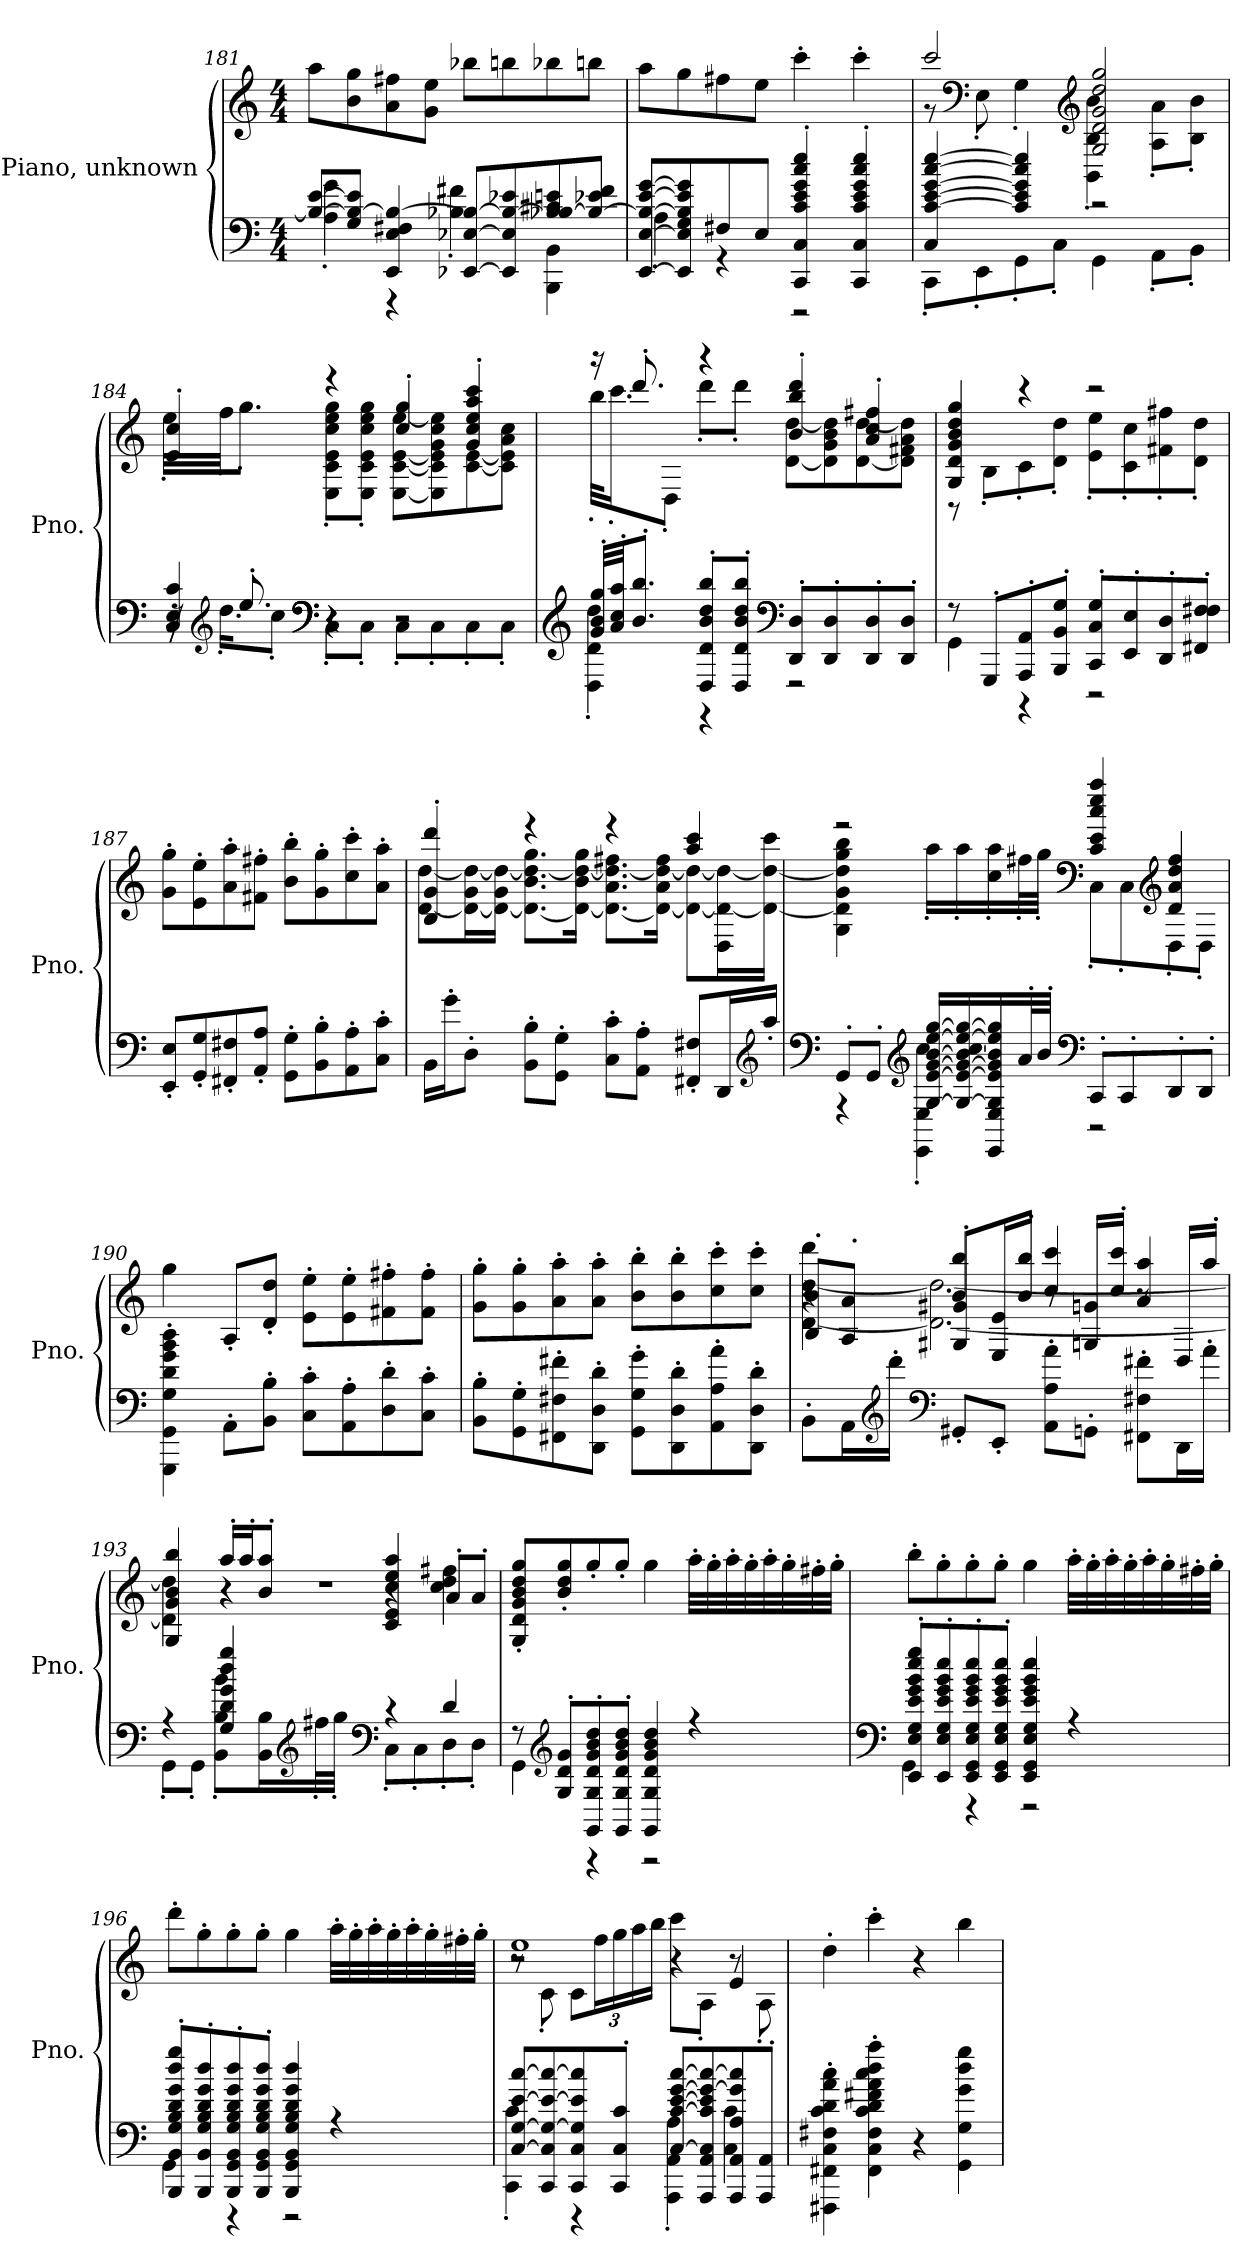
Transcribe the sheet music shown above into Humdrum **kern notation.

**kern	**kern
*part1	*part1
*staff2	*staff1
*I"Piano, unknown	*
*I'Pno.	*
*clefF4	*clefG2
*k[]	*k[]
*M4/4	*M4/4
=181	=181
*^	*
8B/_ [8e/L	4A\' 4g\'	8aa\L
8G/ 8B/_ 8e/]J	.	8b\ 8gg\
4EE/ 4E/ 4F#X/ 4B/_	4r	8a\ 8ff#X\
.	.	8g\ 8ee\J
[8EE-X/ [8E-X/ 8B/_L	4B-X\' 4f#X\'	8bb-X\L
8EE-/] 8E-/] 8B/_ 8e-X/	.	8bbn\
8B-X/ 8B/_ 8c#X/ 8en/	4BBB\ 4BB\	8bb-X\
8B/_ 8e-X/ 8f#/J	.	8bbn\J
=182	=182	=182
[8EE/ [8E/ 8B/_ [8e/ [8g/L	4A'\	8aa\L
8EE/] 8E/] 8G/ 8B/] 8e/] 8g/]	.	8gg\
8F#X/	4r	8ff#X\
8E/J	.	8ee\J
4CC/' 4C/' 4c/' 4e/' 4g/' 4cc/' 4ee/'	2r	4ccc'\
4CC/' 4C/' 4c/' 4e/' 4g/' 4cc/' 4ee/'	.	4ccc'\
!!LO:LB:g=z
=183	=183	=183
*	*	*^
4C/ [4c/ [4e/ [4g/ [4cc/ [4ee/	8CC'\L	2ccc/	8r
*	*	*clefF4	*
.	8EE'\	.	8E'\
4c/] 4e/] 4g/] 4cc/] 4ee/]	8GG'\	.	4G'\
.	8C'\J	.	.
*	*	*clefG2	*
2r	4GG\	2G/ 2d/ 2g/ 2dd/ 2gg/	4BB\' 4B\' 4b\'
.	8AA'\L	.	8A\' 8a\'L
.	8BB'\J	.	8B\' 8b\'J
=184	=184	=184	=184
*	*^	*	*
16r	32r	4C/ 4E/ 4c/	4e/' 4cc/'	32ee'\LLL
*clefG2	*	*	*	*
.	16.dd'\KL	.	.	32ff'\JJ
8.ee'/	.	.	.	8.gg'\J
.	8cc'\J	.	.	.
*clefF4	*	*	*	*
4r	8C'\L	4r	4r	8E\' 8c\' 8e\' 8cc\' 8ee\' 8gg\'L
.	8C'\J	.	.	8E\' 8c\' 8e\' 8cc\' 8ee\' 8gg\'J
2r	8C'\L	2r	4cc/' 4gg/'	[8E\ [8c\ [8e\ [8ee\L
.	8C'\	.	.	8E\] 8c\] 8e\] 8g\ 8cc\ 8ee\]
.	8C'\	.	4g/' 4cc/' 4ee/' 4aa/' 4ccc/'	[8c\ [8e\
.	8C'\J	.	.	8c\] 8e\] 8a\ 8cc\J
*v	*v	*v	*	*
!!LO:LB:g=z	!!
=185	=185	=185
*clefG2	*	*
*^	*	*
32g/' 32b/' 32gg/'LLL	4D\' 4d\' 4dd\'	16r	32bb'\KLL
32a/' 32cc/' 32aa/'JJ	.	.	16.ccc'\J
8.b/' 8.bb/'J	.	8.ddd'/	.
.	.	.	8D'\J
8D/' 8d/' 8b/' 8dd/' 8bb/'L	4r	4r	8ddd'\L
8D/' 8d/' 8b/' 8dd/' 8bb/'J	.	.	8ddd'\J
*clefF4	*	*	*
8DD/' 8D/'L	2r	4b/' 4bb/' 4ddd/'	[8d\ [8dd\L
8DD/' 8D/'	.	.	8d\] 8g\ 8b\ 8dd\]
8DD/' 8D/'	.	4a/' 4cc/' 4ff#X/'	[8d\ [8dd\
8DD/' 8D/'J	.	.	8d\] 8f#X\ 8a\ 8dd\]J
=186	=186	=186	=186
8r	4GG\	4G/ 4d/ 4g/ 4b/ 4dd/ 4gg/	8r
8GGG'/L	.	.	8B'\L
8AAA/' 8AA/'	4r	4r	8c'\
8BBB/' 8BB/' 8G/'J	.	.	8d\' 8dd\'J
8CC/' 8C/' 8G/'L	2r	2r	8e\' 8ee\'L
8EE/' 8E/'	.	.	8c\' 8cc\'
8DD/' 8D/'	.	.	8f#X\' 8ff#X\'
8FF#X/' 8F/' 8F#X/'J	.	.	8d\' 8dd\'J
*v	*v	*	*
*	*v	*v
=187	=187
8EE/' 8E/'L	8g\' 8gg\'L
8GG/' 8G/'	8e\' 8ee\'
8FF#X/' 8F#X/'	8a\' 8aa\'
8AA/' 8A/'J	8f#X\' 8ff#X\'J
8GG\' 8G\'L	8b\' 8bb\'L
8BB\' 8B\'	8g\' 8gg\'
8AA\' 8A\'	8cc\' 8ccc\'
8C\' 8c\'J	8a\' 8aa\'J
!!LO:LB:g=z
=188	=188
*	*^
16BB\LL	4B/' 4g/' 4ddd/'	[8d\ [8dd\L
16g'\J	.	.
8D'\J	.	16d\_ 16g\ 16dd\_L
.	.	16d\_ 16g\ 16dd\_JJ
8BB\' 8B\'L	4r	8.d\_ 8.b\ 8.dd\_ 8.gg\L
8GG\' 8G\'J	.	.
.	.	16d\_ 16b\ 16dd\_ 16gg\Jk
8C\' 8c\'L	4r	8.d\_ 8.a\ 8.dd\_ 8.ff#X\L
8AA\' 8A\'J	.	.
.	.	16d\_ 16a\ 16dd\_ 16ff#\Jk
8FF#X/' 8F#X/'L	4aa/ 4ccc/	8d\_ 8dd\_L
16DD/L	.	16D\ 16d\_ 16dd\_L
*clefG2	*	*
16aa'/JJ	.	16d\_ 16dd\_ 16ccc\JJ
=189	=189	=189
*clefF4	*	*
*^	*	*
8GG'/L	4r	2r	4G\ 4d\] 4g\ 4dd\] 4gg\ 4bb\
8GG'/J	.	.	.
*clefG2	*	*	*
[16G/ [16e/ [16g/ [16b/ [16ee/ [16gg/LL	4EE\' 4E\' 4cc\'	.	16aa'\LL
16G/_ 16e/_ 16g/_ 16b/_ 16cc/ 16ee/_ 16gg/_	.	.	16aa'\
16EE/ 16E/ 16G/] 16e/] 16g/] 16b/] 16ee/] 16gg/]	.	.	16cc\' 16aa\'
32a'/L	.	.	32ff#X'\L
32b'/JJJ	.	.	32gg'\JJJ
*clefF4	*	*clefF4	*
8CC'/L	2r	4c/ 4e/ 4cc/ 4ee/ 4aa/	8C'\L
8CC'/	.	.	8C'\
*	*	*clefG2	*
8DD'/	.	4d/ 4a/ 4dd/ 4ff#/	8D'\
8DD'/J	.	.	8D'\J
*v	*v	*	*
*	*v	*v
!!LO:PB:g=z
=190	=190
4GGG\' 4GG\' 4G\' 4d\' 4g\' 4b\' 4dd\'	4gg\
8AA'\L	8A'/L
8BB\' 8B\'J	8d/' 8dd/'J
8C\' 8c\'L	8e\' 8ee\'L
8AA\' 8A\'	8e\' 8ee\'
8D\' 8d\'	8f#X\' 8ff#X\'
8C\' 8c\'J	8f#\' 8ff#\'J
=191	=191
8BB\' 8B\'L	8g\' 8gg\'L
8GG\' 8G\'	8g\' 8gg\'
8FF#X\' 8F#X\' 8f#X\'	8a\' 8aa\'
8DD\' 8D\' 8d\'J	8a\' 8aa\'J
8GG\' 8G\' 8g\'L	8b\' 8bb\'L
8DD\' 8D\' 8d\'	8b\' 8bb\'
8AA\' 8A\' 8a\'	8cc\' 8ccc\'
8DD\' 8D\' 8d\'J	8cc\' 8ccc\'J
=192	=192
*	*^
*	*	*^
8BB'\L	4r	[4d\ [4dd\ 4ddd\	8B/' 8b/'L
16AA\L	.	.	8A/' 8a/'J
*clefG2	*	*	*
16ddd'\JJ	.	.	.
*clefF4	*	*	*
8GG#X'/L	4b/ 4bb/	2.d\_ 2.dd\_	8G#X/' 8g#X/'L
8EE'/J	.	.	16E/ 16e/L
.	.	.	16b/' 16bb/'JJ
8AA\' 8A\' 8a\'L	4cc/ 4ccc/	.	8r
8GGn'\J	.	.	16Gn/ 16gn/LL
.	.	.	16cc/' 16ccc/'JJ
8FF#X\' 8F#X\' 8f#X\'L	4a/ 4aa/	.	8r
16DD\L	.	.	16D/LL
16a'\JJ	.	.	16aa'/JJ
!!LO:LB:g=z	!!	!!
=193	=193	=193	=193
*^	*	*	*
4r	8GG'\L	1r	4d\] 4dd\]	4G/ 4g/ 4b/ 4bb/
.	8GG'\J	.	.	.
4G/ 4d/ 4g/ 4dd/ 4gg/	8BB\' 8B\' 8b\'L	.	4r	16aa'/LL
.	.	.	.	16aa'/J
.	16BB\ 16B\L	.	.	8b/' 8aa/'J
*clefG2	*	*	*	*
.	32ff#X'\L	.	.	.
.	32gg'\JJJ	.	.	.
*clefF4	*	*	*	*
4r	8C'\L	.	4r	4c/ 4e/ 4cc/ 4ee/ 4aa/
.	8C'\	.	.	.
4d/	8D'\	.	4cc\ 4dd\ 4ff#X\	8a'/L
.	8D'\J	.	.	8a'/J
*	*	*v	*v	*v
=194	=194	=194
8r	4GG\	8G/' 8d/' 8g/' 8b/' 8dd/' 8gg/'L
*clefG2	*	*
8G/' 8d/' 8g/'L	.	8b/' 8dd/' 8gg/'
8GG/' 8G/' 8d/' 8g/' 8b/' 8dd/'	4r	8gg'/
8GG/' 8G/' 8d/' 8g/' 8b/' 8dd/'J	.	8gg'/J
4GG/ 4G/ 4d/ 4g/ 4b/ 4dd/	2r	4gg\
4r	.	32aa'\LLL
.	.	32gg'\
.	.	32aa'\
.	.	32gg'\
.	.	32aa'\
.	.	32gg'\
.	.	32ff#X'\
.	.	32gg'\JJJ
!!LO:LB:g=z
=195	=195	=195
*clefF4	*	*
8EE/' 8E/' 8G/' 8e/' 8g/' 8b/' 8ee/' 8gg/'L	4GG\	8bb'\L
8EE/' 8E/' 8G/' 8e/' 8g/' 8b/' 8ee/'	.	8gg'\
8EE/' 8GG/' 8E/' 8G/' 8e/' 8g/' 8b/' 8ee/'	4r	8gg'\
8EE/' 8GG/' 8E/' 8G/' 8e/' 8g/' 8b/' 8ee/'J	.	8gg'\J
4EE/ 4GG/ 4E/ 4G/ 4e/ 4g/ 4b/ 4ee/	2r	4gg\
4r	.	32aa'\LLL
.	.	32gg'\
.	.	32aa'\
.	.	32gg'\
.	.	32aa'\
.	.	32gg'\
.	.	32ff#X'\
.	.	32gg'\JJJ
=196	=196	=196
8BBB/' 8BB/' 8G/' 8B/' 8d/' 8g/' 8dd/' 8gg/'L	4GG\	8ddd'\L
8BBB/' 8BB/' 8G/' 8B/' 8d/' 8g/' 8dd/'	.	8gg'\
8BBB/' 8GG/' 8BB/' 8G/' 8B/' 8d/' 8g/' 8dd/'	4r	8gg'\
8BBB/' 8GG/' 8BB/' 8G/' 8B/' 8d/' 8g/' 8dd/'J	.	8gg'\J
4BBB/ 4GG/ 4BB/ 4G/ 4B/ 4d/ 4g/ 4dd/	2r	4gg\
4r	.	32aa'\LLL
.	.	32gg'\
.	.	32aa'\
.	.	32gg'\
.	.	32aa'\
.	.	32gg'\
.	.	32ff#X'\
.	.	32gg'\JJJ
!!LO:LB:g=z
=197	=197	=197
*	*	*^
*	*	*	*^
[8C/ [8G/ [8e/ [8cc/L	4CC\' 4c\'	1ee	8r	2r
8CC/ 8C/] 8G/_ 8e/_ 8cc/_	.	.	8c'\	.
*	*	*	*Xbrackettup	*
8CC/ 8C/ 8G/] 8e/] 8cc/]	4r	.	12c\L	.
.	.	.	24ff\L	.
8CC/' 8C/' 8c/'J	.	.	24gg\	.
.	.	.	24aa\	.
.	.	.	24bb\JJ	.
[8C/ [8c/ [8e/ [8g/ [8cc/L	4AAA\' 4AA\' 4A\'	.	8ccc\L	4r
8AAA/ 8AA/ 8C/] 8c/] 8e/] 8g/_ 8cc/_	.	.	8A'\J	.
8AAA/ 8AA/ 8A/ 8g/] 8cc/]	4C\ 4c\	.	8r	4e/
8AAA/' 8AA/'J	.	.	8A'\	.
*v	*v	*	*	*
*	*v	*v	*v
=198	=198
4FFF#X\' 4FF#X\' 4C\' 4F#X\' 4c\' 4d\' 4a\' 4cc\'	4dd'\
4FF#\' 4C\' 4F#\' 4c\' 4d\' 4f#X\' 4a\' 4cc\' 4dd\' 4aa\'	4ccc'\
4r	4r
4GG\ 4G\ 4g\ 4dd\ 4gg\	4bb\
=	=
*-	*-
